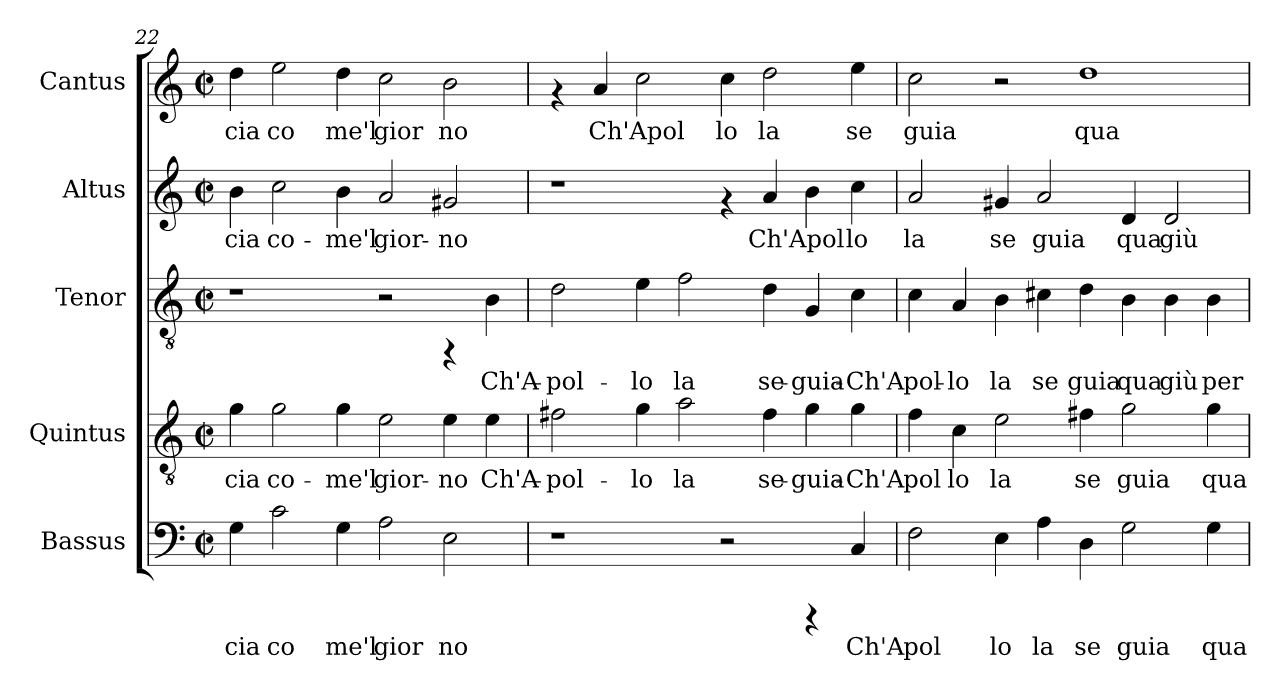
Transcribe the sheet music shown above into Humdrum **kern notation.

**kern	**text	**kern	**text	**kern	**text	**kern	**text	**kern	**text
*part5	*part5	*part4	*part4	*part3	*part3	*part2	*part2	*part1	*part1
*staff5	*staff5	*staff4	*staff4	*staff3	*staff3	*staff2	*staff2	*staff1	*staff1
*I"Bassus	*	*I"Quintus	*	*I"Tenor	*	*I"Altus	*	*I"Cantus	*
*clefF4	*	*clefGv2	*	*clefGv2	*	*clefG2	*	*clefG2	*
*k[]	*	*k[]	*	*k[]	*	*k[]	*	*k[]	*
*C:	*	*C:	*	*C:	*	*C:	*	*C:	*
*M2/2	*	*M2/2	*	*M2/2	*	*M2/2	*	*M2/2	*
*met(c|)	*	*met(c|)	*	*met(c|)	*	*met(c|)	*	*met(c|)	*
=22	=22	=22	=22	=22	=22	=22	=22	=22	=22
!	!LO:LY:b:cj	!	!LO:LY:b:cj	!	!	!	!LO:LY:b:cj	!	!LO:LY:b:cj
4G\	cia	4g\	-cia	1r	.	4b\	-cia	4dd\	cia
!	!LO:LY:b:cj	!	!LO:LY:b:cj	!	!	!	!LO:LY:b:cj	!	!LO:LY:b:cj
2c\	co	2g\	co-	.	.	2cc\	co-	2ee\	co
!	!LO:LY:b:cj	!	!LO:LY:b:cj	!	!	!	!LO:LY:b:cj	!	!LO:LY:b:cj
4G\	me'l	4g\	-me'l	.	.	4b\	-me'l	4dd\	me'l
!	!LO:LY:b:cj	!	!LO:LY:b:cj	!	!	!	!LO:LY:b:cj	!	!LO:LY:b:cj
2A\	gior	2e\	gior-	2r	.	2a/	gior-	2cc\	gior
!	!LO:LY:b:cj	!	!LO:LY:b:cj	!	!	!	!LO:LY:b:cj	!	!LO:LY:b:cj
2E\	no	4e\	-no	4rFF	.	2g#X/	-no	2b\	no
!	!	!	!LO:LY:b:cj	!	!LO:LY:b	!	!	!	!
.	.	4e\	Ch'A-	4B\	Ch'A-	.	.	.	.
=23	=23	=23	=23	=23	=23	=23	=23	=23	=23
!	!	!	!LO:LY:b:cj	!	!LO:LY:b	!	!	!	!
1r	.	2f#X\	-pol-	2d\	-pol-	1r	.	4rf	.
!	!	!	!	!	!	!	!	!	!LO:LY:b:cj
.	.	.	.	.	.	.	.	4a/	Ch'Apol
!	!	!	!LO:LY:b:cj	!	!LO:LY:b	!	!	!	!LO:LY:b:cj
.	.	4g\	-lo	4e\	-lo	.	.	2cc\	.
!	!	!	!LO:LY:b:cj	!	!LO:LY:b	!	!	!	!
.	.	2a\	la	2f\	la	.	.	.	.
!	!	!	!	!	!	!	!	!	!LO:LY:b:cj
2r	.	.	.	.	.	4rf	.	4cc\	lo
!	!	!	!LO:LY:b:cj	!	!LO:LY:b	!	!LO:LY:b:cj	!	!LO:LY:b:cj
.	.	4f#\	se-	4d\	se-	4a/	Ch'Apol-	2dd\	la
!	!	!	!LO:LY:b:cj	!	!LO:LY:b	!	!LO:LY:b:cj	!	!
4rCCC	.	4g\	-guia-	4G/	-guia-	4b\	--	.	.
!	!LO:LY:b:cj	!	!LO:LY:b:cj	!	!LO:LY:b	!	!LO:LY:b:cj	!	!LO:LY:b:cj
4C/	Ch'A	4g\	-Ch'A	4c\	-Ch'A	4cc\	-lo	4ee\	se
!!LO:PB:g=z
=24	=24	=24	=24	=24	=24	=24	=24	=24	=24
!	!LO:LY:b:cj	!	!LO:LY:b:cj	!	!LO:LY:b	!	!LO:LY:b:cj	!	!LO:LY:b:cj
2F\	pol	4f\	pol	4c\	pol-	2a/	la	2cc\	guia
!	!	!	!LO:LY:b:cj	!	!LO:LY:b	!	!	!	!
.	.	4c\	lo	4A/	-lo	.	.	.	.
!	!LO:LY:b:cj	!	!LO:LY:b:cj	!	!LO:LY:b	!	!LO:LY:b:cj	!	!
4E\	lo	2e\	la	4B\	la	4g#X/	se	2r	.
!	!LO:LY:b:cj	!	!	!	!LO:LY:b	!	!LO:LY:b:cj	!	!
4A\	la	.	.	4c#X\	se	2a/	guia	.	.
!	!LO:LY:b:cj	!	!LO:LY:b:cj	!	!LO:LY:b	!	!	!	!LO:LY:b:cj
4D\	se	4f#X\	se	4d\	guia	.	.	1dd	qua
!	!LO:LY:b:cj	!	!LO:LY:b:cj	!	!LO:LY:b	!	!LO:LY:b:cj	!	!
2G\	guia	2g\	guia	4B\	qua	4d/	qua	.	.
!	!	!	!	!	!LO:LY:b	!	!LO:LY:b:cj	!	!
.	.	.	.	4B\	giù	2d/	giù	.	.
!	!LO:LY:b:cj	!	!LO:LY:b:cj	!	!LO:LY:b	!	!	!	!
4G\	qua	4g\	qua	4B\	per	.	.	.	.
=	=	=	=	=	=	=	=	=	=
*-	*-	*-	*-	*-	*-	*-	*-	*-	*-
